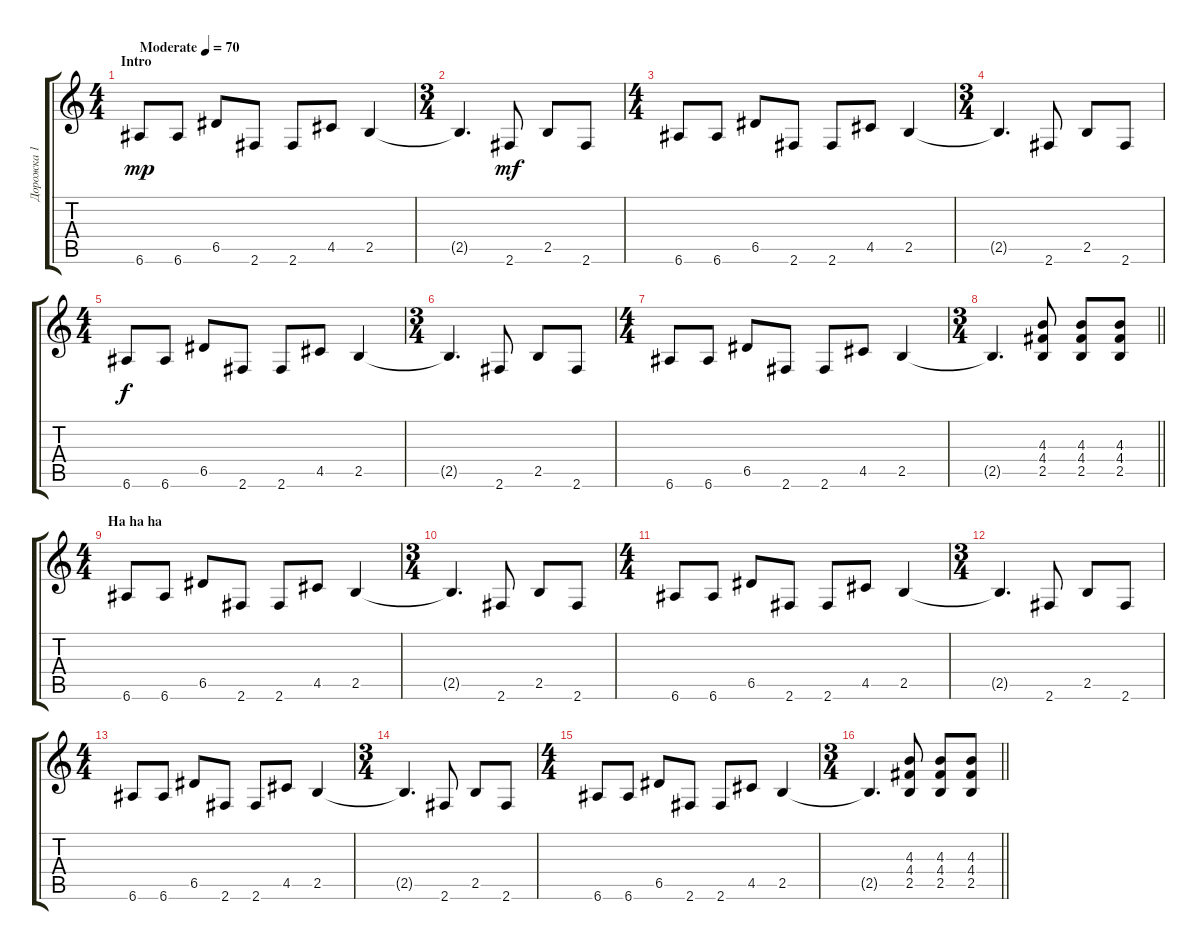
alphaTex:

\track ("Дорожка 1" "Дорожка 1") {instrument electricguitarjazz}
\staff {score tabs}
\tuning (E4 B3 G3 D3 A2 E2) {hide}
\ts (4 4)
\section ("" "Intro")
\tempo (70 "Moderate")
\clef g2
\ks c
6.6.8{dy mp instrument electricguitarjazz} 6.6.8 6.5.8 2.6.8 2.6.8 4.5.8 2.5.4 |
\ts (3 4)
2.5{t}.4{d} 2.6.8{dy mf} 2.5.8 2.6.8 |
\ts (4 4)
6.6.8 6.6.8 6.5.8 2.6.8 2.6.8 4.5.8 2.5.4 |
\ts (3 4)
2.5{t}.4{d} 2.6.8 2.5.8 2.6.8 |
\ts (4 4)
6.6.8{dy f} 6.6.8 6.5.8 2.6.8 2.6.8 4.5.8 2.5.4 |
\ts (3 4)
2.5{t}.4{d} 2.6.8 2.5.8 2.6.8 |
\ts (4 4)
6.6.8 6.6.8 6.5.8 2.6.8 2.6.8 4.5.8 2.5.4 |
\ts (3 4)
\barLineRight lightlight
2.5{t}.4{d} (4.3 4.4 2.5).8{instrument distortionguitar} (4.3 4.4 2.5).8 (4.3 4.4 2.5).8 |
\ts (4 4)
\section ("" "Ha ha ha ")
6.6.8{instrument electricguitarjazz} 6.6.8 6.5.8 2.6.8 2.6.8 4.5.8 2.5.4 |
\ts (3 4)
2.5{t}.4{d} 2.6.8 2.5.8 2.6.8 |
\ts (4 4)
6.6.8 6.6.8 6.5.8 2.6.8 2.6.8 4.5.8 2.5.4 |
\ts (3 4)
2.5{t}.4{d} 2.6.8 2.5.8 2.6.8 |
\ts (4 4)
6.6.8 6.6.8 6.5.8 2.6.8 2.6.8 4.5.8 2.5.4 |
\ts (3 4)
2.5{t}.4{d} 2.6.8 2.5.8 2.6.8 |
\ts (4 4)
6.6.8 6.6.8 6.5.8 2.6.8 2.6.8 4.5.8 2.5.4 |
\ts (3 4)
\barLineRight lightlight
2.5{t}.4{d} (4.3 4.4 2.5).8{instrument distortionguitar} (4.3 4.4 2.5).8 (4.3 4.4 2.5).8
